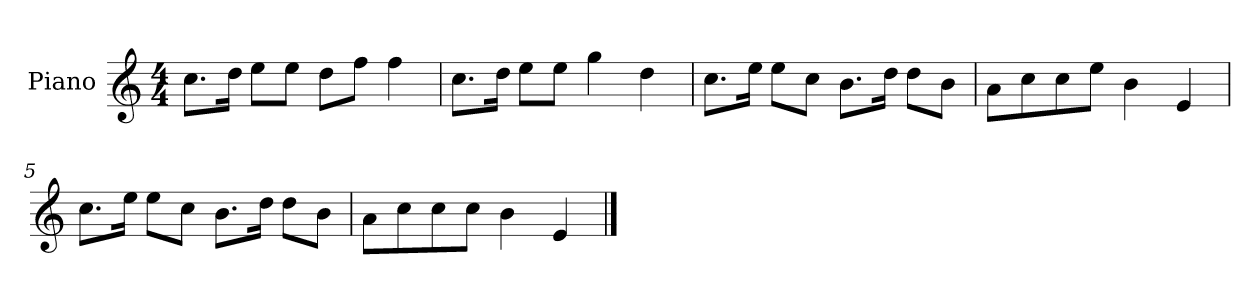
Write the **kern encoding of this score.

**kern
*part1
*staff1
*I"Piano
*I'P-no
*clefG2
*k[]
*M4/4
*MM90
=1
8.cc\L
16dd\Jk
8ee\L
8ee\J
8dd\L
8ff\J
4ff\
=2
8.cc\L
16dd\Jk
8ee\L
8ee\J
4gg\
4dd\
=3
8.cc\L
16ee\Jk
8ee\L
8cc\J
8.b\L
16dd\Jk
8dd\L
8b\J
=4
8a\L
8cc\
8cc\
8ee\J
4b\
4e/
=5
8.cc\L
16ee\Jk
8ee\L
8cc\J
8.b\L
16dd\Jk
8dd\L
8b\J
!!LO:LB:g=z
=6
8a\L
8cc\
8cc\
8cc\J
4b\
4e/
==
*-
